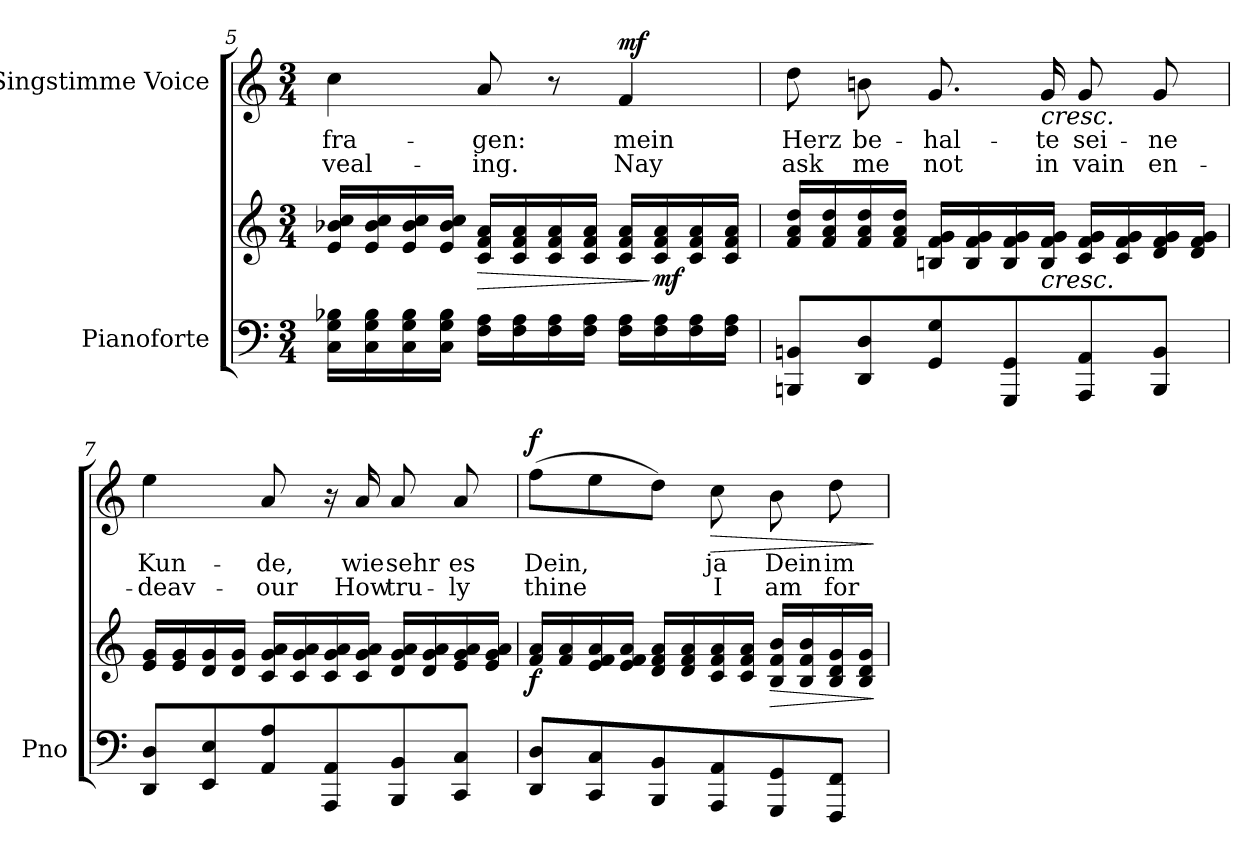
**kern	**kern	**dynam	**kern	**text	**text	**dynam
*part2	*part2	*part2	*part1	*part1	*part1	*part1
*staff3	*staff2	*staff2/3	*staff1	*staff1	*staff1	*staff1
*I"Pianoforte	*	*	*I"Singstimme Voice	*	*	*
*I'Pno	*	*	*	*	*	*
*clefF4	*clefG2	*	*clefG2	*	*	*
*k[]	*k[]	*	*k[]	*	*	*
*M3/4	*M3/4	*	*M3/4	*	*	*
=5	=5	=5	=5	=5	=5	=5
16C\ 16G\ 16B-X\LL	16e/ 16b-X/ 16cc/LL	.	4cc\	fra-	-veal-	.
16C\ 16G\ 16B-\	16e/ 16b-/ 16cc/	.	.	.	.	.
16C\ 16G\ 16B-\	16e/ 16b-/ 16cc/	.	.	.	.	.
16C\ 16G\ 16B-\JJ	16e/ 16b-/ 16cc/JJ	.	.	.	.	.
!	!	!LO:HP:b	!	!	!	!
16F\ 16A\LL	16c/ 16f/ 16a/LL	>	8a/	-gen:	-ing.	.
16F\ 16A\	16c/ 16f/ 16a/	.	.	.	.	.
16F\ 16A\	16c/ 16f/ 16a/	.	8r	.	.	.
16F\ 16A\JJ	16c/ 16f/ 16a/JJ	.	.	.	.	.
!	!	!	!	!	!	!LO:DY:b
16F\ 16A\LL	16c/ 16f/ 16a/LL	.	4f/	mein	Nay	mf
!	!	!LO:DY:n=1:b	!	!	!	!
16F\ 16A\	16c/ 16f/ 16a/	] mf	.	.	.	.
16F\ 16A\	16c/ 16f/ 16a/	.	.	.	.	.
16F\ 16A\JJ	16c/ 16f/ 16a/JJ	.	.	.	.	.
=6	=6	=6	=6	=6	=6	=6
8BBBn/ 8BBn/L	16f/ 16a/ 16dd/LL	.	8dd\	Herz	ask	.
.	16f/ 16a/ 16dd/	.	.	.	.	.
8DD/ 8D/	16f/ 16a/ 16dd/	.	8bn\	be-	me	.
.	16f/ 16a/ 16dd/JJ	.	.	.	.	.
8GG/ 8G/	16Bn/ 16f/ 16g/LL	.	8.g/	-hal-	not	.
.	16B/ 16f/ 16g/	.	.	.	.	.
8GGG/ 8GG/	16B/ 16f/ 16g/	.	.	.	.	.
!	!	!	!LO:TX:b:i:t=cresc.	!	!	!
!	!LO:TX:b:i:t=cresc.	!	!	!	!	!
.	16B/ 16f/ 16g/JJ	.	16g/	-te	in	.
8AAA/ 8AA/	16c/ 16f/ 16g/LL	.	8g/	sei-	vain	.
.	16c/ 16f/ 16g/	.	.	.	.	.
8BBB/ 8BB/J	16d/ 16f/ 16g/	.	8g/	-ne	en-	.
.	16d/ 16f/ 16g/JJ	.	.	.	.	.
=7	=7	=7	=7	=7	=7	=7
8DD/ 8D/L	16e/ 16g/LL	.	4ee\	Kun-	-deav-	.
.	16e/ 16g/	.	.	.	.	.
8EE/ 8E/	16d/ 16g/	.	.	.	.	.
.	16d/ 16g/JJ	.	.	.	.	.
8AA/ 8A/	16c/ 16g/ 16a/LL	.	8a/	-de,	-our	.
.	16c/ 16g/ 16a/	.	.	.	.	.
8AAA/ 8AA/	16c/ 16g/ 16a/	.	16r	.	.	.
.	16c/ 16g/ 16a/JJ	.	16a/	wie	How	.
8BBB/ 8BB/	16d/ 16g/ 16a/LL	.	8a/	sehr	tru-	.
.	16d/ 16g/ 16a/	.	.	.	.	.
8CC/ 8C/J	16e/ 16g/ 16a/	.	8a/	es	-ly	.
.	16e/ 16g/ 16a/JJ	.	.	.	.	.
=8	=8	=8	=8	=8	=8	=8
!	!	!LO:DY:b	!	!	!	!LO:DY:b
8DD/ 8D/L	16f/ 16a/LL	f	(8ff\L	Dein,	thine	f
.	16f/ 16a/	.	.	.	.	.
8CC/ 8C/	16e/ 16f/ 16a/	.	8ee\	.	.	.
.	16e/ 16f/ 16a/JJ	.	.	.	.	.
8BBB/ 8BB/	16d/ 16f/ 16a/LL	.	8dd\J)	.	.	.
.	16d/ 16f/ 16a/	.	.	.	.	.
!	!	!	!	!	!	!LO:HP:b
8AAA/ 8AA/	16c/ 16f/ 16a/	.	8cc\	ja	I	>
.	16c/ 16f/ 16a/JJ	.	.	.	.	.
!	!	!LO:HP:b	!	!	!	!
8GGG/ 8GG/	16B/ 16f/ 16b/LL	>	8b\	Dein	am	.
.	16B/ 16f/ 16b/	.	.	.	.	.
8FFF/ 8FF/J	16B/ 16d/ 16g/	.	8dd\	im	for	.
.	16B/ 16d/ 16g/JJ	.	.	.	.	.
.	.	]	.	.	.	]
=	=	=	=	=	=	=
*-	*-	*-	*-	*-	*-	*-
